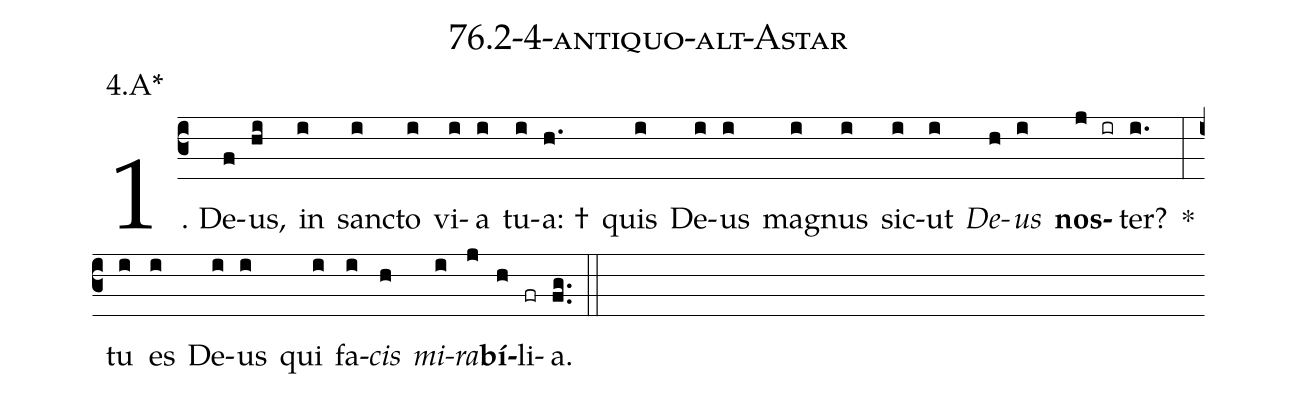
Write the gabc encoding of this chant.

name: 76.2-4-antiquo-alt-Astar;
annotation: 4.A*;
%%
(c3)1. De(f)us,(hi) in(i) sanc(i)to(i) vi(i)a(i) tu(i)a: †(h.) quis(i) De(i)us(i) ma(i)gnus(i) sic(i)ut(i) <i>De</i>(h)<i>us</i>(i) <b>nos</b>(j ir)ter?(i.) *(:) tu(i) es(i) De(i)us(i) qui(i) fa(i)<i>cis</i>(h) <i>mi</i>(i)<i>ra</i>(j)<b>bí</b>(h)li(fr)a.(fg..) (::)
